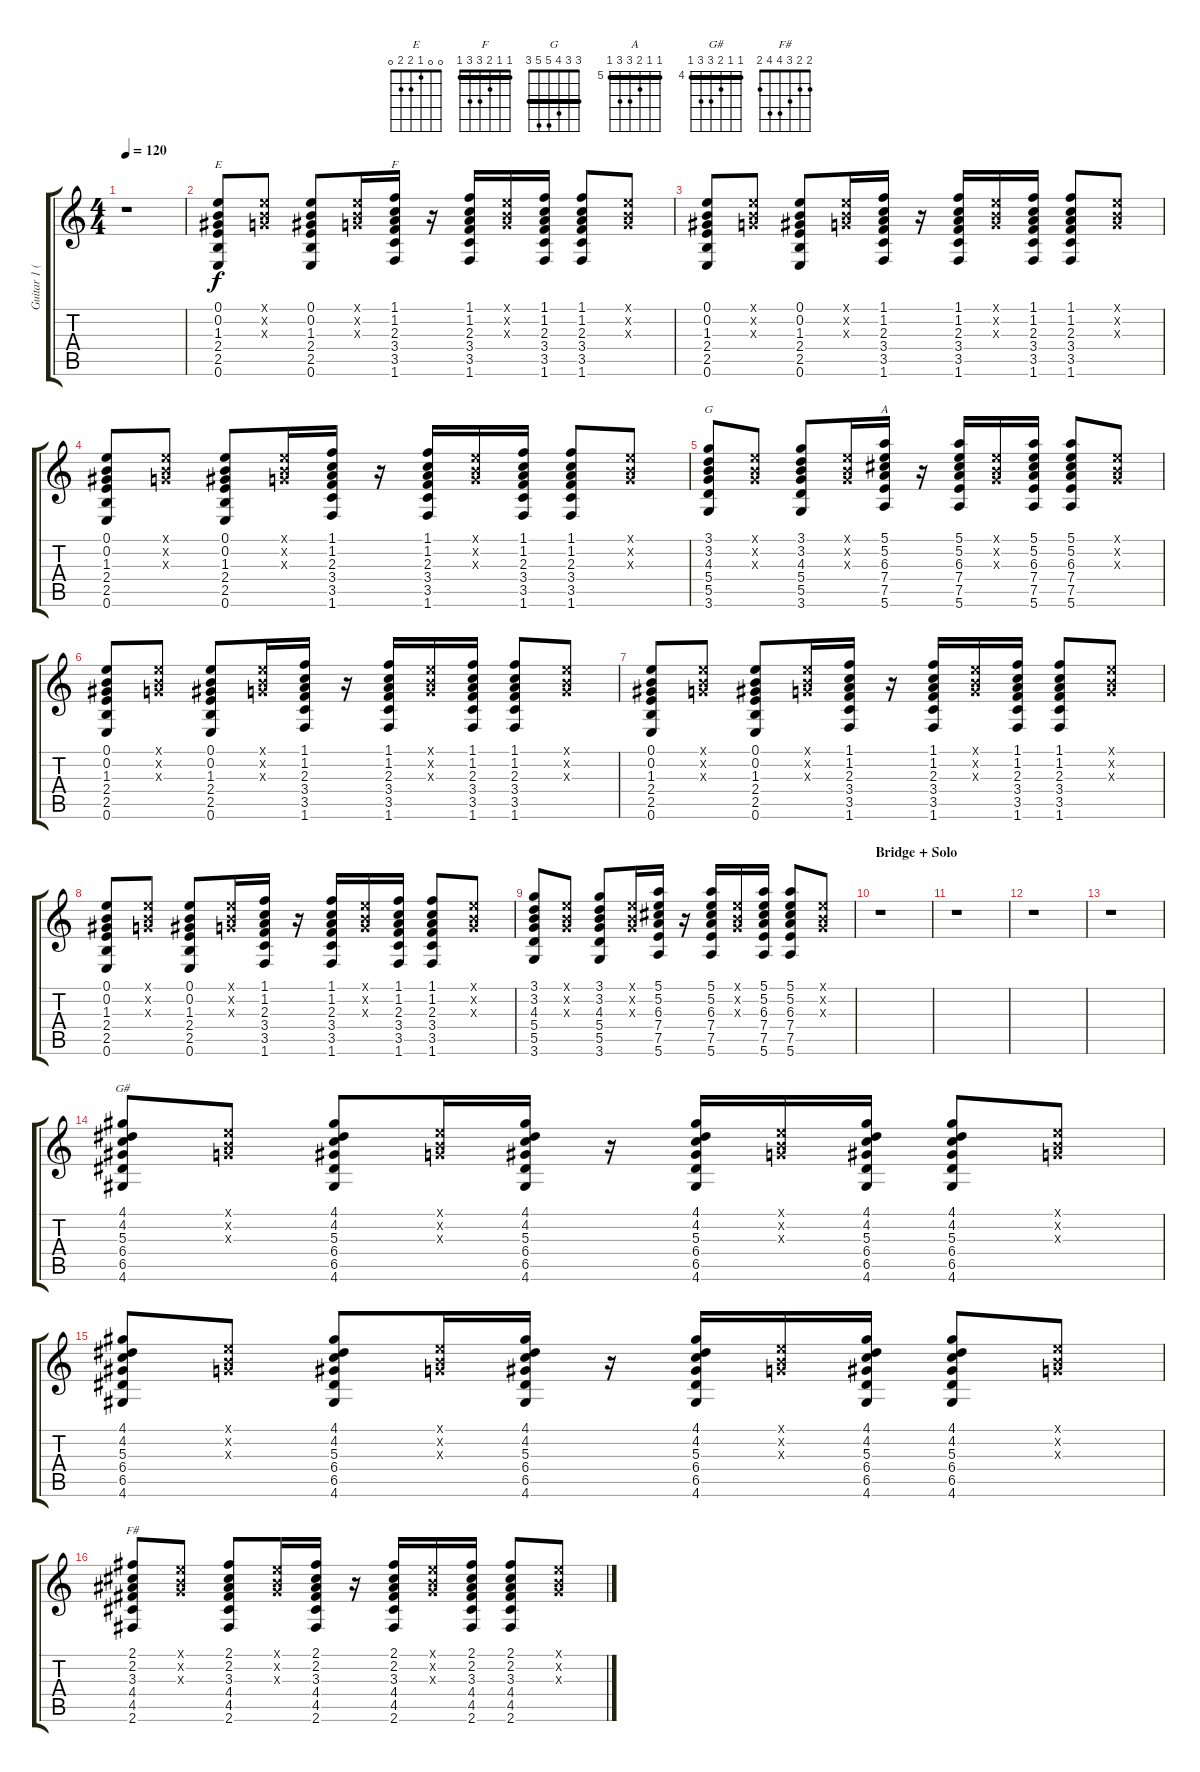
\track ("Guitar 1 (acoustic steel)" "Guitar 1 (") {instrument acousticguitarsteel}
\staff {score tabs}
\tuning (E4 B3 G3 D3 A2 E2) {hide}
\chord ("E" 0 0 1 2 2 0)
\chord ("F" 1 1 2 3 3 1) {barre 1}
\chord ("G" 3 3 4 5 5 3) {barre 3}
\chord ("A" 5 5 6 7 7 5) {firstfret 5 barre 5}
\chord ("G#" 4 4 5 6 6 4) {firstfret 4 barre 4}
\chord ("F#" 2 2 3 4 4 2)
\ts (4 4)
\tempo 120
\clef g2
\ks c
r.1{dy f} |
(0.1 0.2 1.3 2.4 2.5 0.6).8{ch "E"} (0.1{x} 0.2{x} 0.3{x}).8 (0.1 0.2 1.3 2.4 2.5 0.6).8 (0.1{x} 0.2{x} 0.3{x}).16 (1.1 1.2 2.3 3.4 3.5 1.6).16{ch "F"} r.16 (1.1 1.2 2.3 3.4 3.5 1.6).16 (0.1{x} 0.2{x} 0.3{x}).16 (1.1 1.2 2.3 3.4 3.5 1.6).16 (1.1 1.2 2.3 3.4 3.5 1.6).8 (0.1{x} 0.2{x} 0.3{x}).8 |
(0.1 0.2 1.3 2.4 2.5 0.6).8 (0.1{x} 0.2{x} 0.3{x}).8 (0.1 0.2 1.3 2.4 2.5 0.6).8 (0.1{x} 0.2{x} 0.3{x}).16 (1.1 1.2 2.3 3.4 3.5 1.6).16 r.16 (1.1 1.2 2.3 3.4 3.5 1.6).16 (0.1{x} 0.2{x} 0.3{x}).16 (1.1 1.2 2.3 3.4 3.5 1.6).16 (1.1 1.2 2.3 3.4 3.5 1.6).8 (0.1{x} 0.2{x} 0.3{x}).8 |
(0.1 0.2 1.3 2.4 2.5 0.6).8 (0.1{x} 0.2{x} 0.3{x}).8 (0.1 0.2 1.3 2.4 2.5 0.6).8 (0.1{x} 0.2{x} 0.3{x}).16 (1.1 1.2 2.3 3.4 3.5 1.6).16 r.16 (1.1 1.2 2.3 3.4 3.5 1.6).16 (0.1{x} 0.2{x} 0.3{x}).16 (1.1 1.2 2.3 3.4 3.5 1.6).16 (1.1 1.2 2.3 3.4 3.5 1.6).8 (0.1{x} 0.2{x} 0.3{x}).8 |
(3.1 3.2 4.3 5.4 5.5 3.6).8{ch "G"} (0.1{x} 0.2{x} 0.3{x}).8 (3.1 3.2 4.3 5.4 5.5 3.6).8 (0.1{x} 0.2{x} 0.3{x}).16 (5.1 5.2 6.3 7.4 7.5 5.6).16{ch "A"} r.16 (5.1 5.2 6.3 7.4 7.5 5.6).16 (0.1{x} 0.2{x} 0.3{x}).16 (5.1 5.2 6.3 7.4 7.5 5.6).16 (5.1 5.2 6.3 7.4 7.5 5.6).8 (0.1{x} 0.2{x} 0.3{x}).8 |
(0.1 0.2 1.3 2.4 2.5 0.6).8 (0.1{x} 0.2{x} 0.3{x}).8 (0.1 0.2 1.3 2.4 2.5 0.6).8 (0.1{x} 0.2{x} 0.3{x}).16 (1.1 1.2 2.3 3.4 3.5 1.6).16 r.16 (1.1 1.2 2.3 3.4 3.5 1.6).16 (0.1{x} 0.2{x} 0.3{x}).16 (1.1 1.2 2.3 3.4 3.5 1.6).16 (1.1 1.2 2.3 3.4 3.5 1.6).8 (0.1{x} 0.2{x} 0.3{x}).8 |
(0.1 0.2 1.3 2.4 2.5 0.6).8 (0.1{x} 0.2{x} 0.3{x}).8 (0.1 0.2 1.3 2.4 2.5 0.6).8 (0.1{x} 0.2{x} 0.3{x}).16 (1.1 1.2 2.3 3.4 3.5 1.6).16 r.16 (1.1 1.2 2.3 3.4 3.5 1.6).16 (0.1{x} 0.2{x} 0.3{x}).16 (1.1 1.2 2.3 3.4 3.5 1.6).16 (1.1 1.2 2.3 3.4 3.5 1.6).8 (0.1{x} 0.2{x} 0.3{x}).8 |
(0.1 0.2 1.3 2.4 2.5 0.6).8 (0.1{x} 0.2{x} 0.3{x}).8 (0.1 0.2 1.3 2.4 2.5 0.6).8 (0.1{x} 0.2{x} 0.3{x}).16 (1.1 1.2 2.3 3.4 3.5 1.6).16 r.16 (1.1 1.2 2.3 3.4 3.5 1.6).16 (0.1{x} 0.2{x} 0.3{x}).16 (1.1 1.2 2.3 3.4 3.5 1.6).16 (1.1 1.2 2.3 3.4 3.5 1.6).8 (0.1{x} 0.2{x} 0.3{x}).8 |
(3.1 3.2 4.3 5.4 5.5 3.6).8 (0.1{x} 0.2{x} 0.3{x}).8 (3.1 3.2 4.3 5.4 5.5 3.6).8 (0.1{x} 0.2{x} 0.3{x}).16 (5.1 5.2 6.3 7.4 7.5 5.6).16 r.16 (5.1 5.2 6.3 7.4 7.5 5.6).16 (0.1{x} 0.2{x} 0.3{x}).16 (5.1 5.2 6.3 7.4 7.5 5.6).16 (5.1 5.2 6.3 7.4 7.5 5.6).8 (0.1{x} 0.2{x} 0.3{x}).8 |
\section ("" "Bridge + Solo")
r.1 |
r.1 |
r.1 |
r.1 |
(4.1 4.2 5.3 6.4 6.5 4.6).8{ch "G#"} (0.1{x} 0.2{x} 0.3{x}).8 (4.1 4.2 5.3 6.4 6.5 4.6).8 (0.1{x} 0.2{x} 0.3{x}).16 (4.1 4.2 5.3 6.4 6.5 4.6).16 r.16 (4.1 4.2 5.3 6.4 6.5 4.6).16 (0.1{x} 0.2{x} 0.3{x}).16 (4.1 4.2 5.3 6.4 6.5 4.6).16 (4.1 4.2 5.3 6.4 6.5 4.6).8 (0.1{x} 0.2{x} 0.3{x}).8 |
(4.1 4.2 5.3 6.4 6.5 4.6).8 (0.1{x} 0.2{x} 0.3{x}).8 (4.1 4.2 5.3 6.4 6.5 4.6).8 (0.1{x} 0.2{x} 0.3{x}).16 (4.1 4.2 5.3 6.4 6.5 4.6).16 r.16 (4.1 4.2 5.3 6.4 6.5 4.6).16 (0.1{x} 0.2{x} 0.3{x}).16 (4.1 4.2 5.3 6.4 6.5 4.6).16 (4.1 4.2 5.3 6.4 6.5 4.6).8 (0.1{x} 0.2{x} 0.3{x}).8 |
(2.1 2.2 3.3 4.4 4.5 2.6).8{ch "F#"} (0.1{x} 0.2{x} 0.3{x}).8 (2.1 2.2 3.3 4.4 4.5 2.6).8 (0.1{x} 0.2{x} 0.3{x}).16 (2.1 2.2 3.3 4.4 4.5 2.6).16 r.16 (2.1 2.2 3.3 4.4 4.5 2.6).16 (0.1{x} 0.2{x} 0.3{x}).16 (2.1 2.2 3.3 4.4 4.5 2.6).16 (2.1 2.2 3.3 4.4 4.5 2.6).8 (0.1{x} 0.2{x} 0.3{x}).8
